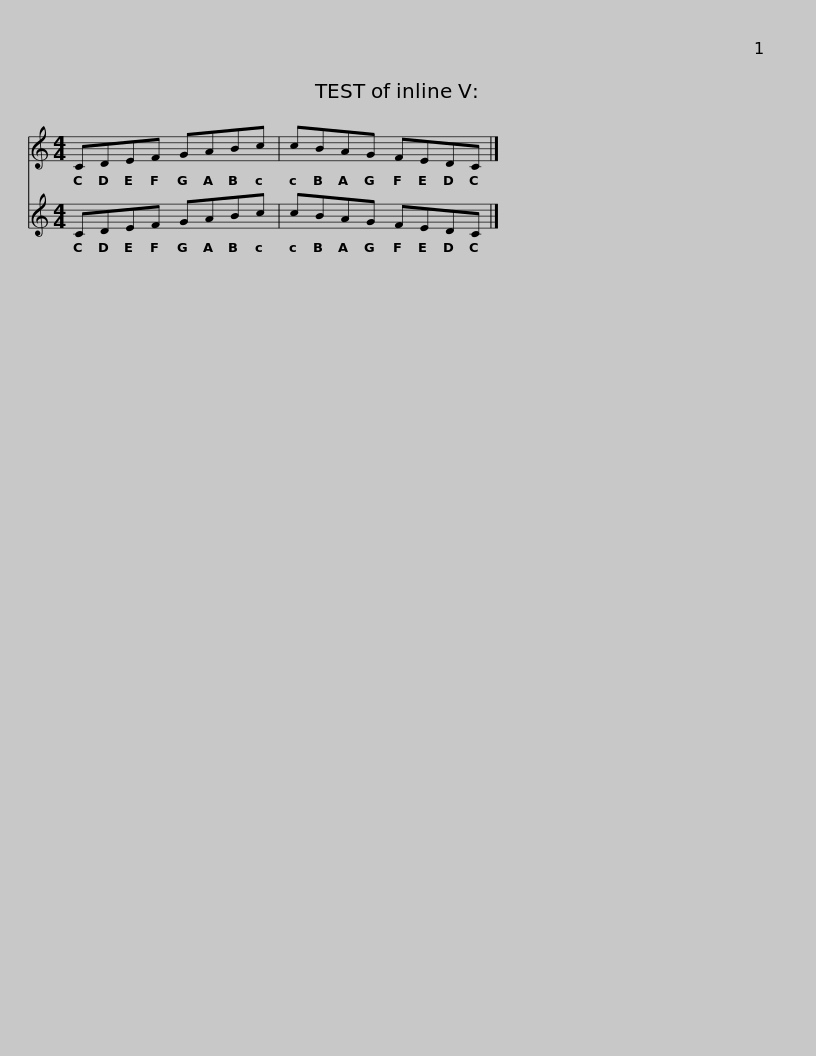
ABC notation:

X:1
%%score 1 2
L:1/8
M:4/4
I:linebreak $
K:C
V:1 treble
V:2 treble
V:1
 CDEF GABc | cBAG FEDC |] %2
V:2
 CDEF GABc | cBAG FEDC |] %2
